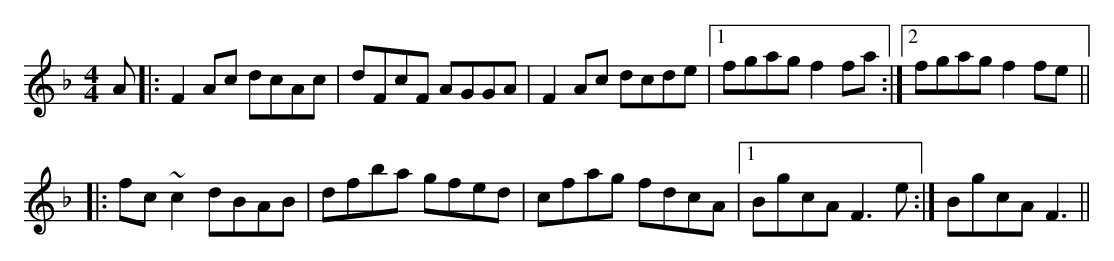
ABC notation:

X:1
M:4/4
K:F
A|:F2Ac dcAc|dFcF AGGA|F2Ac dcde|1 fgagf2fa:|2 fgagf2fe||
|:fc~c2dBAB|dfba gfed|cfag fdcA|1 BgcAF3e:|BgcAF3||
